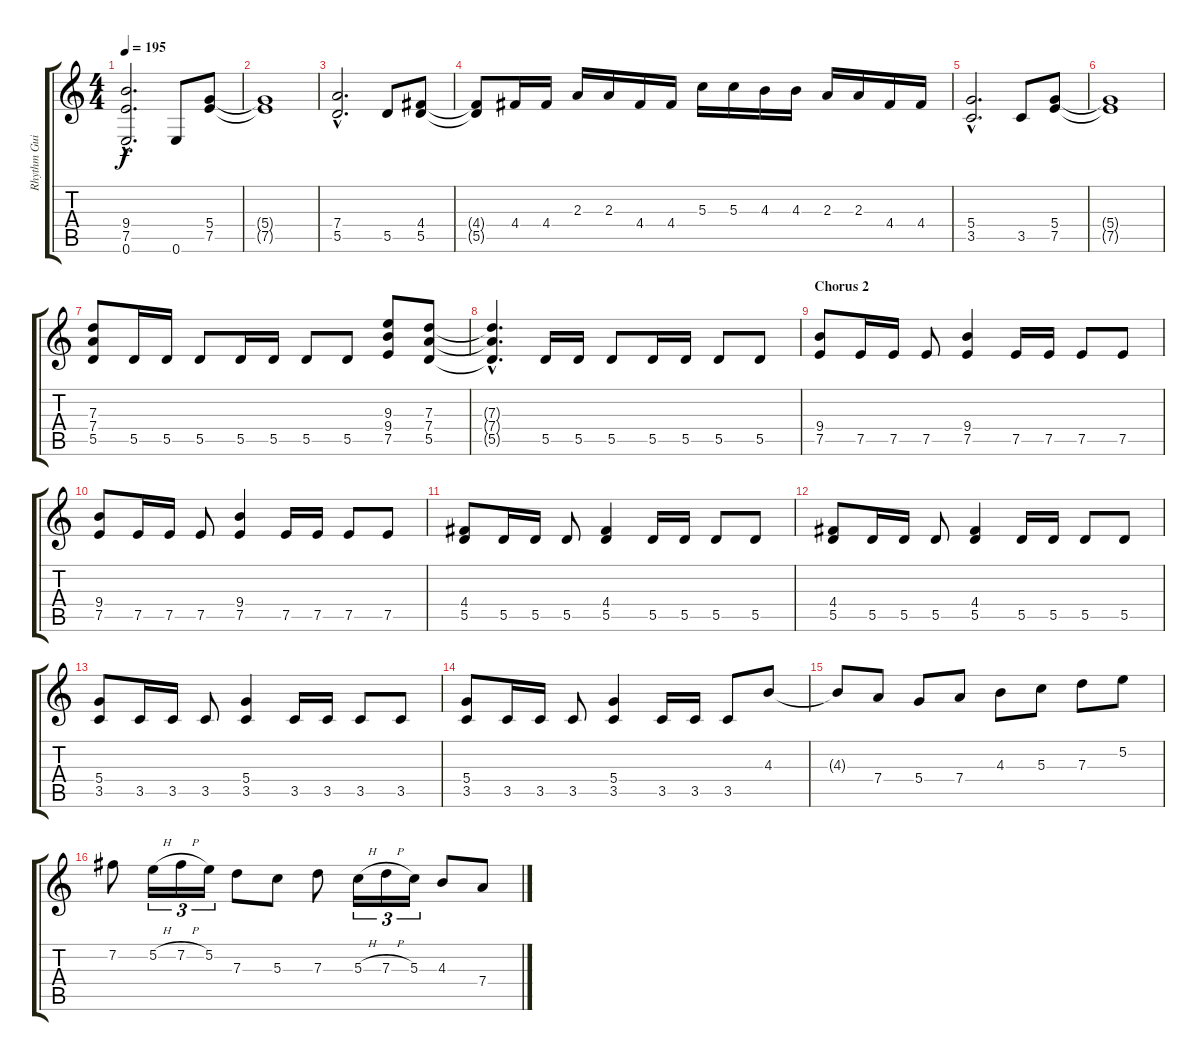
\track ("Rhythm Guitar 2" "Rhythm Gui") {instrument overdrivenguitar}
\staff {score tabs}
\tuning (E4 B3 G3 D3 A2 E2) {hide}
\ts (4 4)
\section ("" "")
\tempo 195
\clef g2
\ks c
(9.4{hac} 7.5{hac} 0.6{hac}).2{d dy f} 0.6.8 (5.4 7.5).8 |
(5.4{t} 7.5{t}).1 |
(7.4{hac} 5.5{hac}).2{d} 5.5.8 (4.4 5.5).8 |
(4.4{t} 5.5{t}).8 4.4.16 4.4.16 2.3.16 2.3.16 4.4.16 4.4.16 5.3.16 5.3.16 4.3.16 4.3.16 2.3.16 2.3.16 4.4.16 4.4.16 |
(5.4{hac} 3.5{hac}).2{d} 3.5.8 (5.4 7.5).8 |
(5.4{t} 7.5{t}).1 |
(7.3 7.4 5.5).8 5.5.16 5.5.16 5.5.8 5.5.16 5.5.16 5.5.8 5.5.8 (9.3 9.4 7.5).8 (7.3 7.4 5.5).8 |
(7.3{hac t} 7.4{hac t} 5.5{hac t}).4{d} 5.5.16 5.5.16 5.5.8 5.5.16 5.5.16 5.5.8 5.5.8 |
\section ("" "Chorus 2")
(9.4 7.5).8 7.5.16 7.5.16 7.5.8 (9.4 7.5).4 7.5.16 7.5.16 7.5.8 7.5.8 |
(9.4 7.5).8 7.5.16 7.5.16 7.5.8 (9.4 7.5).4 7.5.16 7.5.16 7.5.8 7.5.8 |
(4.4 5.5).8 5.5.16 5.5.16 5.5.8 (4.4 5.5).4 5.5.16 5.5.16 5.5.8 5.5.8 |
(4.4 5.5).8 5.5.16 5.5.16 5.5.8 (4.4 5.5).4 5.5.16 5.5.16 5.5.8 5.5.8 |
(5.4 3.5).8 3.5.16 3.5.16 3.5.8 (5.4 3.5).4 3.5.16 3.5.16 3.5.8 3.5.8 |
(5.4 3.5).8 3.5.16 3.5.16 3.5.8 (5.4 3.5).4 3.5.16 3.5.16 3.5.8 4.3.8 |
4.3{t}.8 7.4.8 5.4.8 7.4.8 4.3.8 5.3.8 7.3.8 5.2.8 |
7.2.8 5.2{h}.16{tu (3 2)} 7.2{h}.16{tu (3 2)} 5.2.16{tu (3 2)} 7.3.8 5.3.8 7.3.8 5.3{h}.16{tu (3 2)} 7.3{h}.16{tu (3 2)} 5.3.16{tu (3 2)} 4.3.8 7.4.8
